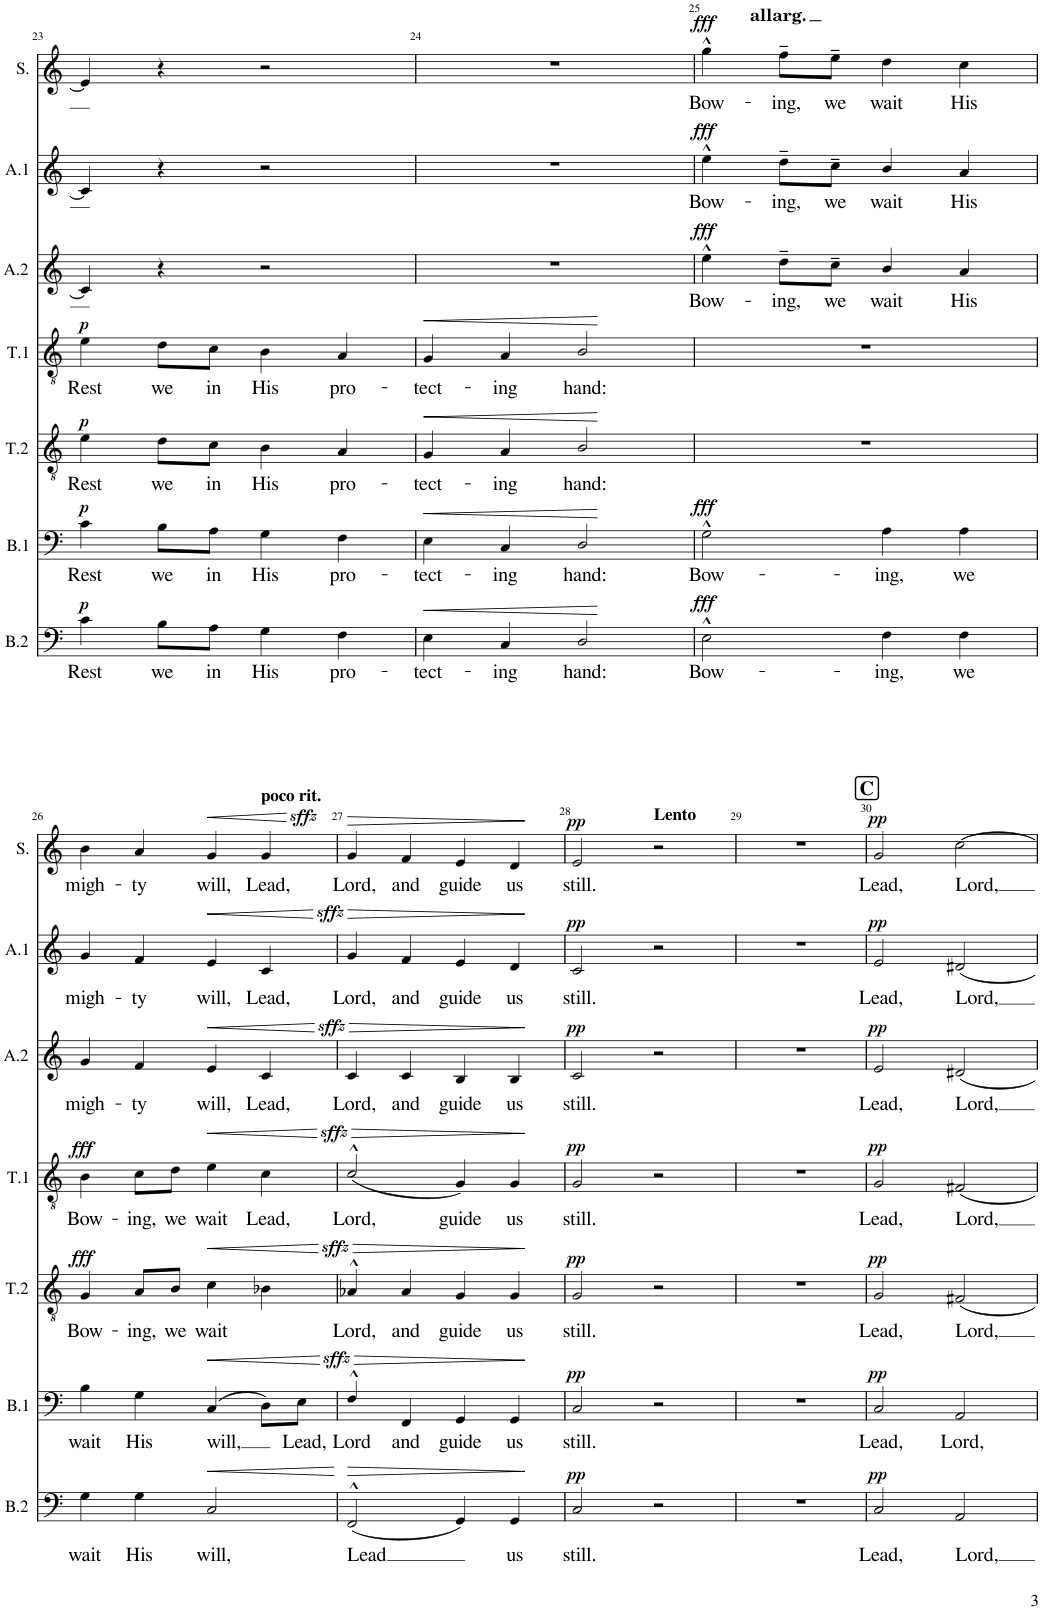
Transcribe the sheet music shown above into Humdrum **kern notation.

**kern	**text	**dynam	**kern	**text	**dynam	**kern	**text	**dynam	**kern	**text	**dynam	**kern	**text	**dynam	**kern	**text	**dynam	**kern	**text	**dynam
*part7	*part7	*part7	*part6	*part6	*part6	*part5	*part5	*part5	*part4	*part4	*part4	*part3	*part3	*part3	*part2	*part2	*part2	*part1	*part1	*part1
*staff7	*staff7	*staff7	*staff6	*staff6	*staff6	*staff5	*staff5	*staff5	*staff4	*staff4	*staff4	*staff3	*staff3	*staff3	*staff2	*staff2	*staff2	*staff1	*staff1	*staff1
*I"Basse2	*	*	*I"Basse1	*	*	*I"Tenor2	*	*	*I"Tenor1	*	*	*I"Alto2	*	*	*I"Alto1	*	*	*I"Soprano	*	*
*I'B.2	*	*	*I'B.1	*	*	*I'T.2	*	*	*I'T.1	*	*	*I'A.2	*	*	*I'A.1	*	*	*I'S.	*	*
!!LO:PB:g=z
*clefF4	*	*	*clefF4	*	*	*clefGv2	*	*	*clefGv2	*	*	*clefG2	*	*	*clefG2	*	*	*clefG2	*	*
*k[]	*	*	*k[]	*	*	*k[]	*	*	*k[]	*	*	*k[]	*	*	*k[]	*	*	*k[]	*	*
*M4/4	*	*	*M4/4	*	*	*M4/4	*	*	*M4/4	*	*	*M4/4	*	*	*M4/4	*	*	*M4/4	*	*
=23	=23	=23	=23	=23	=23	=23	=23	=23	=23	=23	=23	=23	=23	=23	=23	=23	=23	=23	=23	=23
!	!LO:LY:b	!LO:DY:a	!	!LO:LY:b	!LO:DY:a	!	!LO:LY:b	!LO:DY:a	!	!LO:LY:b	!LO:DY:a	!	!	!	!	!	!	!	!	!
4c\	Rest	p	4c\	Rest	p	4e\	Rest	p	4e\	Rest	p	4c/]	.	.	4c/]	.	.	4e/]	.	.
!	!LO:LY:b	!	!	!LO:LY:b	!	!	!LO:LY:b	!	!	!LO:LY:b	!	!	!	!	!	!	!	!	!	!
8B\L	we	.	8B\L	we	.	8d\L	we	.	8d\L	we	.	4r	.	.	4r	.	.	4r	.	.
!	!LO:LY:b	!	!	!LO:LY:b	!	!	!LO:LY:b	!	!	!LO:LY:b	!	!	!	!	!	!	!	!	!	!
8A\J	in	.	8A\J	in	.	8c\J	in	.	8c\J	in	.	.	.	.	.	.	.	.	.	.
!	!LO:LY:b	!	!	!LO:LY:b	!	!	!LO:LY:b	!	!	!LO:LY:b	!	!	!	!	!	!	!	!	!	!
4G\	His	.	4G\	His	.	4B\	His	.	4B\	His	.	2r	.	.	2r	.	.	2r	.	.
!	!LO:LY:b	!	!	!LO:LY:b	!	!	!LO:LY:b	!	!	!LO:LY:b	!	!	!	!	!	!	!	!	!	!
4F\	pro-	.	4F\	pro-	.	4A/	pro-	.	4A/	pro-	.	.	.	.	.	.	.	.	.	.
=24	=24	=24	=24	=24	=24	=24	=24	=24	=24	=24	=24	=24	=24	=24	=24	=24	=24	=24	=24	=24
!	!LO:LY:b	!LO:HP:b	!	!LO:LY:b	!LO:HP:b	!	!LO:LY:b	!LO:HP:b	!	!LO:LY:b	!LO:HP:b	!	!	!	!	!	!	!	!	!
4E\	-tect-	<	4E\	-tect-	<	4G/	-tect-	<	4G/	-tect-	<	1r	.	.	1r	.	.	1r	.	.
!	!LO:LY:b	!	!	!LO:LY:b	!	!	!LO:LY:b	!	!	!LO:LY:b	!	!	!	!	!	!	!	!	!	!
4C/	-ing	.	4C/	-ing	.	4A/	-ing	.	4A/	-ing	.	.	.	.	.	.	.	.	.	.
!	!LO:LY:b	!	!	!LO:LY:b	!	!	!LO:LY:b	!	!	!LO:LY:b	!	!	!	!	!	!	!	!	!	!
2D/	hand:	.	2D/	hand:	.	2B/	hand:	.	2B/	hand:	.	.	.	.	.	.	.	.	.	.
.	.	[	.	.	[	.	.	[	.	.	[	.	.	.	.	.	.	.	.	.
=25	=25	=25	=25	=25	=25	=25	=25	=25	=25	=25	=25	=25	=25	=25	=25	=25	=25	=25	=25	=25
!	!LO:LY:b	!LO:DY:a	!	!LO:LY:b	!LO:DY:a	!	!	!	!	!	!	!	!LO:LY:b	!LO:DY:a	!	!LO:LY:b	!LO:DY:a	!	!LO:LY:b	!LO:DY:a
*	*	*	*	*	*	*	*	*	*	*	*	*	*	*	*	*	*	*^	*	*
2E^^\	Bow-	fff	2G^^\	Bow-	fff	1r	.	.	1r	.	.	4ee^^\	Bow-	fff	4ee^^\	Bow-	fff	4gg^^\	8ryy	Bow-	fff
!	!	!	!	!	!	!	!	!	!	!	!	!	!	!	!	!	!	!	!LO:TX:a:t=allarg.	!	!
.	.	.	.	.	.	.	.	.	.	.	.	.	.	.	.	.	.	.	2..ryy	.	.
!	!	!	!	!	!	!	!	!	!	!	!	!	!LO:LY:b	!	!	!LO:LY:b	!	!	!	!LO:LY:b	!
.	.	.	.	.	.	.	.	.	.	.	.	8dd~\L	-ing,	.	8dd~\L	-ing,	.	8ff~\L	.	-ing,	.
!	!	!	!	!	!	!	!	!	!	!	!	!	!LO:LY:b	!	!	!LO:LY:b	!	!	!	!LO:LY:b	!
.	.	.	.	.	.	.	.	.	.	.	.	8cc~\J	we	.	8cc~\J	we	.	8ee~\J	.	we	.
!	!LO:LY:b	!	!	!LO:LY:b	!	!	!	!	!	!	!	!	!LO:LY:b	!	!	!LO:LY:b	!	!	!	!LO:LY:b	!
4F\	-ing,	.	4A\	-ing,	.	.	.	.	.	.	.	4b/	wait	.	4b/	wait	.	4dd\	.	wait	.
!	!LO:LY:b	!	!	!LO:LY:b	!	!	!	!	!	!	!	!	!LO:LY:b	!	!	!LO:LY:b	!	!	!	!LO:LY:b	!
4F\	we	.	4A\	we	.	.	.	.	.	.	.	4a/	His	.	4a/	His	.	4cc\	.	His	.
!!LO:LB:g=z	!!
=26	=26	=26	=26	=26	=26	=26	=26	=26	=26	=26	=26	=26	=26	=26	=26	=26	=26	=26	=26	=26	=26
!	!LO:LY:b	!	!	!LO:LY:b	!	!	!LO:LY:b	!LO:DY:a	!	!LO:LY:b	!LO:DY:a	!	!LO:LY:b	!	!	!LO:LY:b	!	!	!	!LO:LY:b	!
4G\	wait	.	4B\	wait	.	4G/	Bow-	fff	4B\	Bow-	fff	4g/	migh-	.	4g/	migh-	.	4b\	2..ryy	migh-	.
!	!LO:LY:b	!	!	!LO:LY:b	!	!	!LO:LY:b	!	!	!LO:LY:b	!	!	!LO:LY:b	!	!	!LO:LY:b	!	!	!	!LO:LY:b	!
4G\	His	.	4G\	His	.	8A/L	-ing,	.	8c\L	-ing,	.	4f/	-ty	.	4f/	-ty	.	4a/	.	-ty	.
!	!	!	!	!	!	!	!LO:LY:b	!	!	!LO:LY:b	!	!	!	!	!	!	!	!	!	!	!
.	.	.	.	.	.	8B/J	we	.	8d\J	we	.	.	.	.	.	.	.	.	.	.	.
!	!LO:LY:b	!LO:HP:b	!	!LO:LY:b	!LO:HP:b	!	!LO:LY:b	!LO:HP:b	!	!LO:LY:b	!LO:HP:b	!	!LO:LY:b	!LO:HP:b	!	!LO:LY:b	!LO:HP:b	!	!	!LO:LY:b	!LO:HP:b
2C/	will,	<	(4C/	will,	<	4c\	wait	<	4e\	wait	<	4e/	will,	<	4e/	will,	<	4g/	.	will,	<
!	!	!	!	!	!	!	!	!	!	!	!	!	!	!	!	!	!	!LO:TX:a:B:t=poco rit.	!	!	!
!	!	!	!	!	!	!	!	!	!	!LO:LY:b	!	!	!LO:LY:b	!	!	!LO:LY:b	!	!	!	!LO:LY:b	!
.	.	.	8D\L)	.	.	4B-X\	.	.	4c\	Lead,	.	4c/	Lead,	.	4c/	Lead,	.	4g/	.	Lead,	.
!	!	!	!	!LO:LY:b	!	!	!	!	!	!	!	!	!	!	!	!	!	!	!	!	!LO:DY:a
.	.	.	8E\J	Lead,	.	.	.	.	.	.	.	.	.	.	.	.	.	.	8ryy	.	sffz
.	.	[	.	.	[	.	.	[	.	.	[	.	.	[	.	.	[	.	.	.	[
=27	=27	=27	=27	=27	=27	=27	=27	=27	=27	=27	=27	=27	=27	=27	=27	=27	=27	=27	=27	=27	=27
!	!LO:LY:b	!LO:HP:b	!	!LO:LY:b	!LO:HP:b	!	!LO:LY:b	!LO:HP:b	!	!LO:LY:b	!LO:HP:b	!	!LO:LY:b	!LO:HP:b	!	!LO:LY:b	!LO:HP:b	!	!	!LO:LY:b	!LO:HP:b
*	*	*	*	*	*	*	*	*	*	*	*	*	*	*	*	*	*	*v	*v	*	*
(2FF^^/	Lead	>	4F^^/	Lord	>	4A-X^^/	Lord,	>	(2c^^/	Lord,	>	4c/	Lord,	>	4g/	Lord,	>	4g/	Lord,	>
!	!	!	!	!LO:LY:b	!	!	!LO:LY:b	!	!	!	!	!	!LO:LY:b	!	!	!LO:LY:b	!	!	!LO:LY:b	!
.	.	.	4FF/	and	.	4A-/	and	.	.	.	.	4c/	and	.	4f/	and	.	4f/	and	.
!	!	!	!	!LO:LY:b	!	!	!LO:LY:b	!	!	!LO:LY:b	!	!	!LO:LY:b	!	!	!LO:LY:b	!	!	!LO:LY:b	!
4GG/)	.	.	4GG/	guide	.	4G/	guide	.	4G/)	guide	.	4B/	guide	.	4e/	guide	.	4e/	guide	.
!	!LO:LY:b	!	!	!LO:LY:b	!	!	!LO:LY:b	!	!	!LO:LY:b	!	!	!LO:LY:b	!	!	!LO:LY:b	!	!	!LO:LY:b	!
4GG/	us	.	4GG/	us	.	4G/	us	.	4G/	us	.	4B/	us	.	4d/	us	.	4d/	us	.
.	.	]	.	.	]	.	.	]	.	.	]	.	.	]	.	.	]	.	.	]
=28	=28	=28	=28	=28	=28	=28	=28	=28	=28	=28	=28	=28	=28	=28	=28	=28	=28	=28	=28	=28
!	!LO:LY:b	!LO:DY:a	!	!LO:LY:b	!LO:DY:a	!	!LO:LY:b	!LO:DY:a	!	!LO:LY:b	!LO:DY:a	!	!LO:LY:b	!LO:DY:a	!	!LO:LY:b	!LO:DY:a	!	!LO:LY:b	!LO:DY:a
2C/	still.	pp	2C/	still.	pp	2G/	still.	pp	2G/	still.	pp	2c/	still.	pp	2c/	still.	pp	2e/	still.	pp
!	!	!	!	!	!	!	!	!	!	!	!	!	!	!	!	!	!	!LO:TX:a:B:t=Lento	!	!
2r	.	.	2r	.	.	2r	.	.	2r	.	.	2r	.	.	2r	.	.	2r	.	.
=29	=29	=29	=29	=29	=29	=29	=29	=29	=29	=29	=29	=29	=29	=29	=29	=29	=29	=29	=29	=29
1r	.	.	1r	.	.	1r	.	.	1r	.	.	1r	.	.	1r	.	.	1r	.	.
!!LO:REH:place=s1:a:B:cj:fs=14:t=C
=30	=30	=30	=30	=30	=30	=30	=30	=30	=30	=30	=30	=30	=30	=30	=30	=30	=30	=30	=30	=30
!	!LO:LY:b	!LO:DY:a	!	!LO:LY:b	!LO:DY:a	!	!LO:LY:b	!LO:DY:a	!	!LO:LY:b	!LO:DY:a	!	!LO:LY:b	!LO:DY:a	!	!LO:LY:b	!LO:DY:a	!	!LO:LY:b	!LO:DY:a
2C/	Lead,	pp	2C/	Lead,	pp	2G/	Lead,	pp	2G/	Lead,	pp	2e/	Lead,	pp	2e/	Lead,	pp	2g/	Lead,	pp
!	!LO:LY:b	!	!	!LO:LY:b	!	!	!LO:LY:b	!	!	!LO:LY:b	!	!	!LO:LY:b	!	!	!LO:LY:b	!	!	!LO:LY:b	!
2AA/	Lord,	.	2AA/	Lord,	.	2F#X/	Lord,	.	2F#X/	Lord,	.	2d#X/	Lord,	.	2d#X/	Lord,	.	[2cc\	Lord,	.
=	=	=	=	=	=	=	=	=	=	=	=	=	=	=	=	=	=	=	=	=
*-	*-	*-	*-	*-	*-	*-	*-	*-	*-	*-	*-	*-	*-	*-	*-	*-	*-	*-	*-	*-
